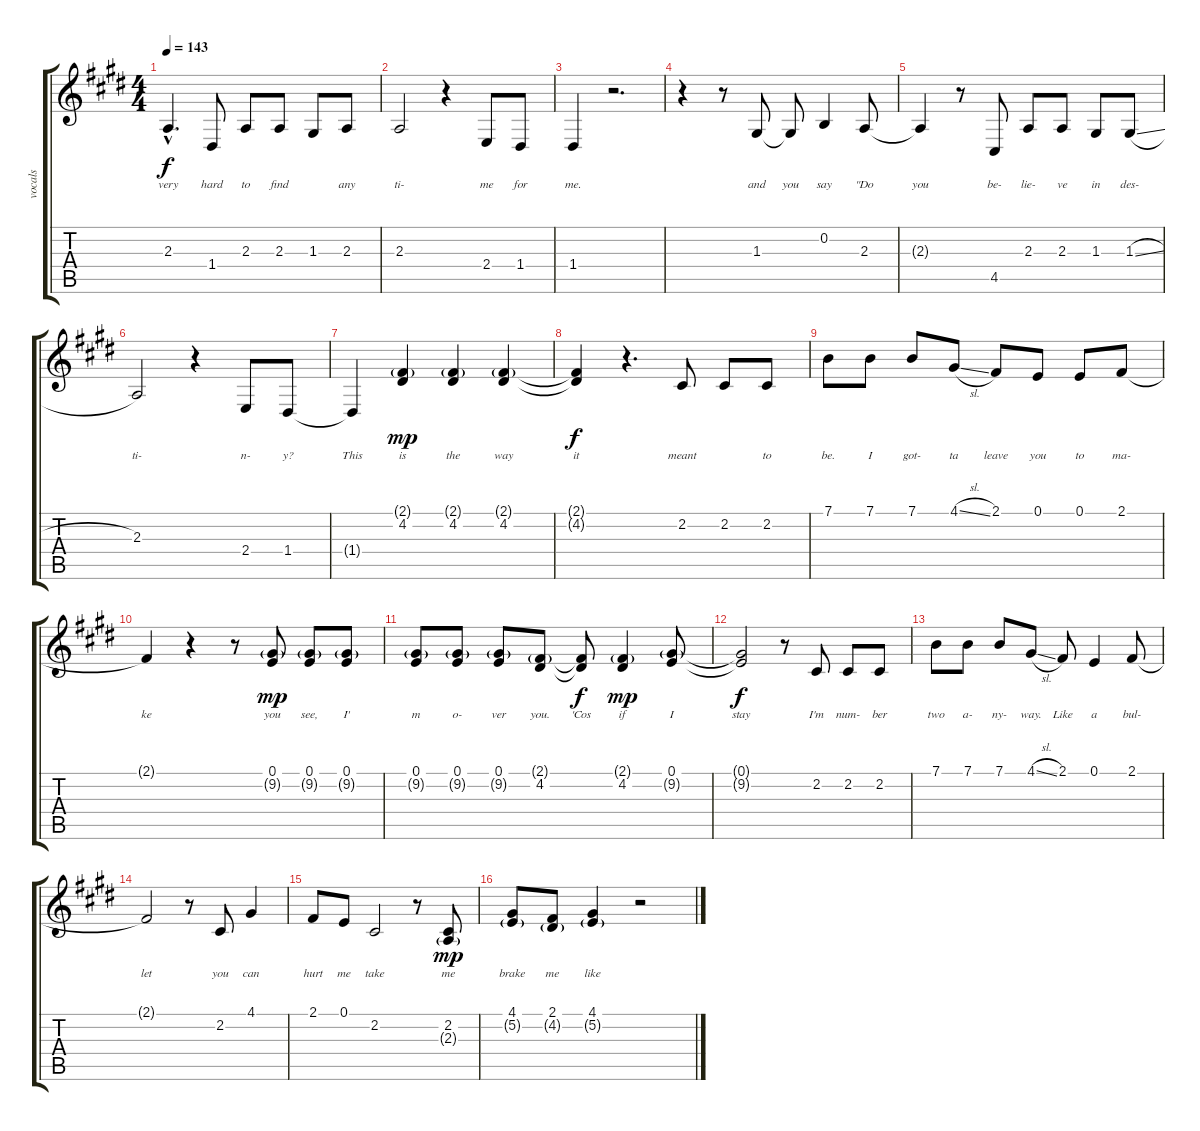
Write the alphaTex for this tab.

\track ("vocals" "vocals") {instrument bassoon}
\staff {score tabs}
\tuning (E4 B3 G3 D3 A2 E2) {hide}
\ts (4 4)
\tempo 143
\clef g2
\ks c#minor
2.3{hac t}.4{d lyrics (0 "very") lyrics (1 "") lyrics (2 "") lyrics (3 "") lyrics (4 "") dy f} 1.4.8{lyrics (0 "hard") lyrics (1 "") lyrics (2 "") lyrics (3 "") lyrics (4 "")} 2.3.8{lyrics (0 "to") lyrics (1 "") lyrics (2 "") lyrics (3 "") lyrics (4 "")} 2.3.8{lyrics (0 "find") lyrics (1 "") lyrics (2 "") lyrics (3 "") lyrics (4 "")} 1.3.8{lyrics (0 "") lyrics (1 "") lyrics (2 "") lyrics (3 "") lyrics (4 "")} 2.3.8{lyrics (0 "any") lyrics (1 "") lyrics (2 "") lyrics (3 "") lyrics (4 "")} |
2.3.2{lyrics (0 "ti-") lyrics (1 "") lyrics (2 "") lyrics (3 "") lyrics (4 "")} r.4 2.4.8{lyrics (0 "me") lyrics (1 "") lyrics (2 "") lyrics (3 "") lyrics (4 "")} 1.4.8{lyrics (0 "for") lyrics (1 "") lyrics (2 "") lyrics (3 "") lyrics (4 "")} |
1.4.4{lyrics (0 "me.") lyrics (1 "") lyrics (2 "") lyrics (3 "") lyrics (4 "")} r.2{d} |
r.4 r.8 1.3.8{lyrics (0 "and") lyrics (1 "") lyrics (2 "") lyrics (3 "") lyrics (4 "")} 1.3{t}.8{lyrics (0 "you") lyrics (1 "") lyrics (2 "") lyrics (3 "") lyrics (4 "")} 0.2.4{lyrics (0 "say") lyrics (1 "") lyrics (2 "") lyrics (3 "") lyrics (4 "")} 2.3.8{lyrics (0 "\"Do") lyrics (1 "") lyrics (2 "") lyrics (3 "") lyrics (4 "")} |
2.3{t}.4{lyrics (0 "you") lyrics (1 "") lyrics (2 "") lyrics (3 "") lyrics (4 "")} r.8 4.5.8{lyrics (0 "be-") lyrics (1 "") lyrics (2 "") lyrics (3 "") lyrics (4 "")} 2.3.8{lyrics (0 "lie-") lyrics (1 "") lyrics (2 "") lyrics (3 "") lyrics (4 "")} 2.3.8{lyrics (0 "ve") lyrics (1 "") lyrics (2 "") lyrics (3 "") lyrics (4 "")} 1.3.8{lyrics (0 "in") lyrics (1 "") lyrics (2 "") lyrics (3 "") lyrics (4 "")} 1.3{sl}.8{lyrics (0 "des-") lyrics (1 "") lyrics (2 "") lyrics (3 "") lyrics (4 "")} |
2.3.2{lyrics (0 "ti-") lyrics (1 "") lyrics (2 "") lyrics (3 "") lyrics (4 "")} r.4 2.4.8{lyrics (0 "n-") lyrics (1 "") lyrics (2 "") lyrics (3 "") lyrics (4 "")} 1.4.8{lyrics (0 "y?") lyrics (1 "") lyrics (2 "") lyrics (3 "") lyrics (4 "")} |
1.4{t}.4{lyrics (0 "This") lyrics (1 "") lyrics (2 "") lyrics (3 "") lyrics (4 "")} (2.1{g} 4.2).4{lyrics (0 "is") lyrics (1 "") lyrics (2 "") lyrics (3 "") lyrics (4 "") dy mp} (2.1{g} 4.2).4{lyrics (0 "the") lyrics (1 "") lyrics (2 "") lyrics (3 "") lyrics (4 "")} (2.1{g} 4.2).4{lyrics (0 "way") lyrics (1 "") lyrics (2 "") lyrics (3 "") lyrics (4 "")} |
(2.1{t} 4.2{t}).4{lyrics (0 "it") lyrics (1 "") lyrics (2 "") lyrics (3 "") lyrics (4 "") dy f} r.4{d} 2.2.8{lyrics (0 "meant") lyrics (1 "") lyrics (2 "") lyrics (3 "") lyrics (4 "")} 2.2.8{lyrics (0 "") lyrics (1 "") lyrics (2 "") lyrics (3 "") lyrics (4 "")} 2.2.8{lyrics (0 "to") lyrics (1 "") lyrics (2 "") lyrics (3 "") lyrics (4 "")} |
7.1.8{lyrics (0 "be.") lyrics (1 "") lyrics (2 "") lyrics (3 "") lyrics (4 "")} 7.1.8{lyrics (0 "I") lyrics (1 "") lyrics (2 "") lyrics (3 "") lyrics (4 "")} 7.1.8{lyrics (0 "got-") lyrics (1 "") lyrics (2 "") lyrics (3 "") lyrics (4 "")} 4.1{sl}.8{lyrics (0 "ta") lyrics (1 "") lyrics (2 "") lyrics (3 "") lyrics (4 "")} 2.1.8{lyrics (0 "leave") lyrics (1 "") lyrics (2 "") lyrics (3 "") lyrics (4 "")} 0.1.8{lyrics (0 "you") lyrics (1 "") lyrics (2 "") lyrics (3 "") lyrics (4 "")} 0.1.8{lyrics (0 "to") lyrics (1 "") lyrics (2 "") lyrics (3 "") lyrics (4 "")} 2.1.8{lyrics (0 "ma-") lyrics (1 "") lyrics (2 "") lyrics (3 "") lyrics (4 "")} |
2.1{t}.4{lyrics (0 "ke") lyrics (1 "") lyrics (2 "") lyrics (3 "") lyrics (4 "")} r.4 r.8 (0.1 9.2{g}).8{lyrics (0 "you") lyrics (1 "") lyrics (2 "") lyrics (3 "") lyrics (4 "") dy mp} (0.1 9.2{g}).8{lyrics (0 "see,") lyrics (1 "") lyrics (2 "") lyrics (3 "") lyrics (4 "")} (0.1 9.2{g}).8{lyrics (0 "I'") lyrics (1 "") lyrics (2 "") lyrics (3 "") lyrics (4 "")} |
(0.1 9.2{g}).8{lyrics (0 "m") lyrics (1 "") lyrics (2 "") lyrics (3 "") lyrics (4 "")} (0.1 9.2{g}).8{lyrics (0 "o-") lyrics (1 "") lyrics (2 "") lyrics (3 "") lyrics (4 "")} (0.1 9.2{g}).8{lyrics (0 "ver") lyrics (1 "") lyrics (2 "") lyrics (3 "") lyrics (4 "")} (2.1{g} 4.2).8{lyrics (0 "you.") lyrics (1 "") lyrics (2 "") lyrics (3 "") lyrics (4 "")} (2.1{t} 4.2{t}).8{lyrics (0 "'Cos") lyrics (1 "") lyrics (2 "") lyrics (3 "") lyrics (4 "") dy f} (2.1{g} 4.2).4{lyrics (0 "if") lyrics (1 "") lyrics (2 "") lyrics (3 "") lyrics (4 "") dy mp} (0.1 9.2{g}).8{lyrics (0 "I") lyrics (1 "") lyrics (2 "") lyrics (3 "") lyrics (4 "")} |
(0.1{t} 9.2{t}).2{lyrics (0 "stay") lyrics (1 "") lyrics (2 "") lyrics (3 "") lyrics (4 "") dy f} r.8 2.2.8{lyrics (0 "I'm") lyrics (1 "") lyrics (2 "") lyrics (3 "") lyrics (4 "")} 2.2.8{lyrics (0 "num-") lyrics (1 "") lyrics (2 "") lyrics (3 "") lyrics (4 "")} 2.2.8{lyrics (0 "ber") lyrics (1 "") lyrics (2 "") lyrics (3 "") lyrics (4 "")} |
7.1.8{lyrics (0 "two") lyrics (1 "") lyrics (2 "") lyrics (3 "") lyrics (4 "")} 7.1.8{lyrics (0 "a-") lyrics (1 "") lyrics (2 "") lyrics (3 "") lyrics (4 "")} 7.1.8{lyrics (0 "ny-") lyrics (1 "") lyrics (2 "") lyrics (3 "") lyrics (4 "")} 4.1{sl}.8{lyrics (0 "way.") lyrics (1 "") lyrics (2 "") lyrics (3 "") lyrics (4 "")} 2.1.8{lyrics (0 "Like") lyrics (1 "") lyrics (2 "") lyrics (3 "") lyrics (4 "")} 0.1.4{lyrics (0 "a") lyrics (1 "") lyrics (2 "") lyrics (3 "") lyrics (4 "")} 2.1.8{lyrics (0 "bul-") lyrics (1 "") lyrics (2 "") lyrics (3 "") lyrics (4 "")} |
2.1{t}.2{lyrics (0 "let") lyrics (1 "") lyrics (2 "") lyrics (3 "") lyrics (4 "")} r.8 2.2.8{lyrics (0 "you") lyrics (1 "") lyrics (2 "") lyrics (3 "") lyrics (4 "")} 4.1.4{lyrics (0 "can") lyrics (1 "") lyrics (2 "") lyrics (3 "") lyrics (4 "")} |
2.1.8{lyrics (0 "hurt") lyrics (1 "") lyrics (2 "") lyrics (3 "") lyrics (4 "")} 0.1.8{lyrics (0 "me") lyrics (1 "") lyrics (2 "") lyrics (3 "") lyrics (4 "")} 2.2.2{lyrics (0 "take") lyrics (1 "") lyrics (2 "") lyrics (3 "") lyrics (4 "")} r.8 (2.2 2.3{g}).8{lyrics (0 "me") lyrics (1 "") lyrics (2 "") lyrics (3 "") lyrics (4 "") dy mp} |
(4.1 5.2{g}).8{lyrics (0 "brake") lyrics (1 "") lyrics (2 "") lyrics (3 "") lyrics (4 "")} (2.1 4.2{g}).8{lyrics (0 "me") lyrics (1 "") lyrics (2 "") lyrics (3 "") lyrics (4 "")} (4.1 5.2{g}).4{lyrics (0 "like") lyrics (1 "") lyrics (2 "") lyrics (3 "") lyrics (4 "")} r.2
